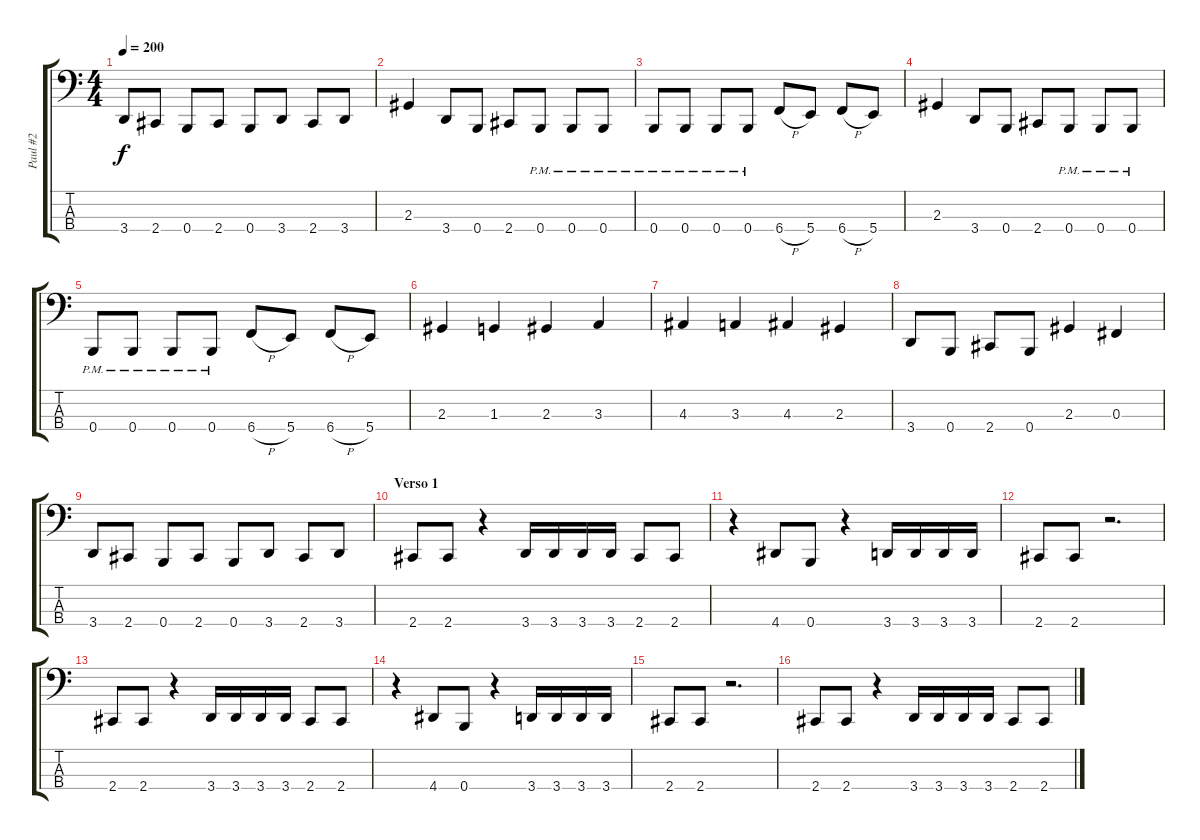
\track ("Paul #2" "Paul #2") {instrument electricbasspick}
\staff {score tabs}
\tuning (E2 B1 Gb1 B0) {hide}
\ts (4 4)
\tempo 200
\clef f4
\ks c
3.4.8{dy f} 2.4.8 0.4.8 2.4.8 0.4.8 3.4.8 2.4.8 3.4.8 |
2.3.4 3.4.8 0.4.8 2.4.8 0.4{pm}.8 0.4{pm}.8 0.4{pm}.8 |
0.4{pm}.8 0.4{pm}.8 0.4{pm}.8 0.4{pm}.8 6.4{h}.8 5.4.8 6.4{h}.8 5.4.8 |
2.3.4 3.4.8 0.4.8 2.4.8 0.4{pm}.8 0.4{pm}.8 0.4{pm}.8 |
0.4{pm}.8 0.4{pm}.8 0.4{pm}.8 0.4{pm}.8 6.4{h}.8 5.4.8 6.4{h}.8 5.4.8 |
2.3.4 1.3.4 2.3.4 3.3.4 |
4.3.4 3.3.4 4.3.4 2.3.4 |
3.4.8 0.4.8 2.4.8 0.4.8 2.3.4 0.3.4 |
3.4.8 2.4.8 0.4.8 2.4.8 0.4.8 3.4.8 2.4.8 3.4.8 |
\section ("" "Verso 1")
2.4.8 2.4.8 r.4 3.4.16 3.4.16 3.4.16 3.4.16 2.4.8 2.4.8 |
r.4 4.4.8 0.4.8 r.4 3.4.16 3.4.16 3.4.16 3.4.16 |
2.4.8 2.4.8 r.2{d} |
2.4.8 2.4.8 r.4 3.4.16 3.4.16 3.4.16 3.4.16 2.4.8 2.4.8 |
r.4 4.4.8 0.4.8 r.4 3.4.16 3.4.16 3.4.16 3.4.16 |
2.4.8 2.4.8 r.2{d} |
2.4.8 2.4.8 r.4 3.4.16 3.4.16 3.4.16 3.4.16 2.4.8 2.4.8
